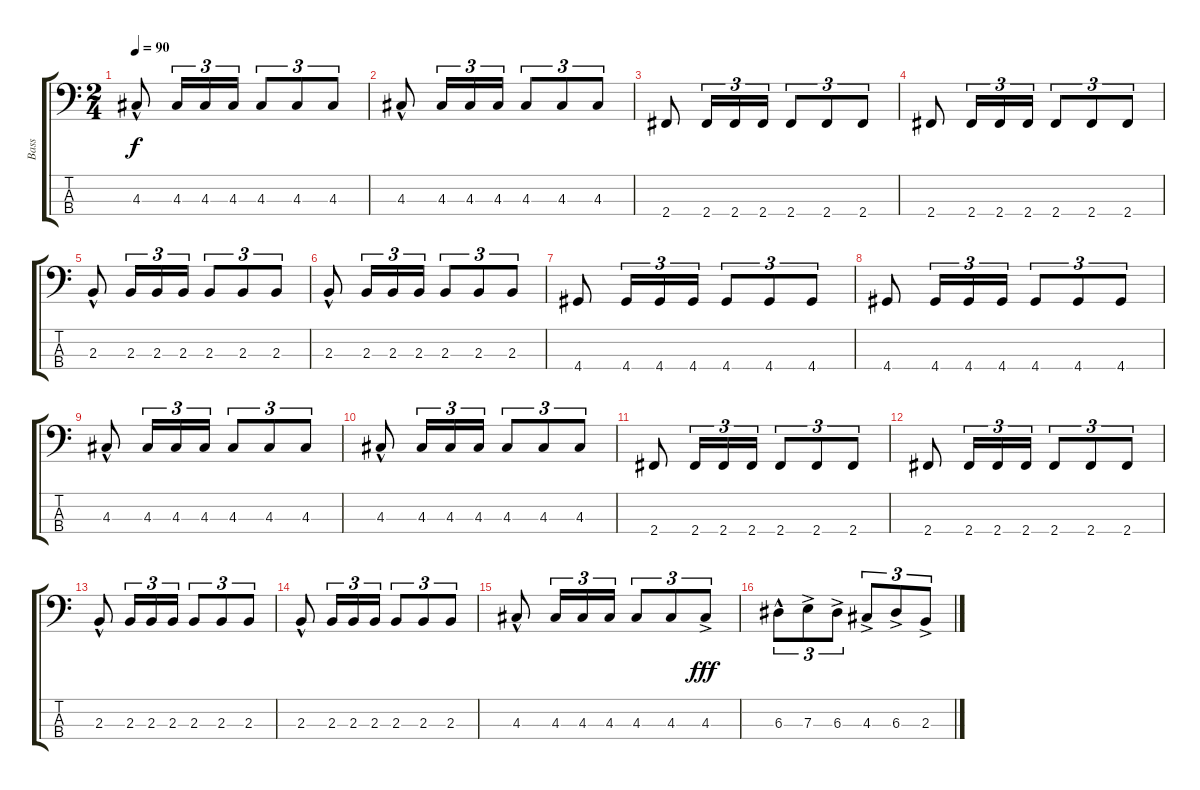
\track ("Bass" "Bass") {instrument electricbasspick}
\staff {score tabs}
\tuning (G2 D2 A1 E1) {hide}
\ts (2 4)
\tempo 90
\clef f4
\ks c
4.3{hac}.8{dy f} 4.3.16{tu (3 2)} 4.3.16{tu (3 2)} 4.3.16{tu (3 2)} 4.3.8{tu (3 2)} 4.3.8{tu (3 2)} 4.3.8{tu (3 2)} |
4.3{hac}.8 4.3.16{tu (3 2)} 4.3.16{tu (3 2)} 4.3.16{tu (3 2)} 4.3.8{tu (3 2)} 4.3.8{tu (3 2)} 4.3.8{tu (3 2)} |
2.4.8 2.4.16{tu (3 2)} 2.4.16{tu (3 2)} 2.4.16{tu (3 2)} 2.4.8{tu (3 2)} 2.4.8{tu (3 2)} 2.4.8{tu (3 2)} |
2.4.8 2.4.16{tu (3 2)} 2.4.16{tu (3 2)} 2.4.16{tu (3 2)} 2.4.8{tu (3 2)} 2.4.8{tu (3 2)} 2.4.8{tu (3 2)} |
2.3{hac}.8 2.3.16{tu (3 2)} 2.3.16{tu (3 2)} 2.3.16{tu (3 2)} 2.3.8{tu (3 2)} 2.3.8{tu (3 2)} 2.3.8{tu (3 2)} |
2.3{hac}.8 2.3.16{tu (3 2)} 2.3.16{tu (3 2)} 2.3.16{tu (3 2)} 2.3.8{tu (3 2)} 2.3.8{tu (3 2)} 2.3.8{tu (3 2)} |
4.4.8 4.4.16{tu (3 2)} 4.4.16{tu (3 2)} 4.4.16{tu (3 2)} 4.4.8{tu (3 2)} 4.4.8{tu (3 2)} 4.4.8{tu (3 2)} |
4.4.8 4.4.16{tu (3 2)} 4.4.16{tu (3 2)} 4.4.16{tu (3 2)} 4.4.8{tu (3 2)} 4.4.8{tu (3 2)} 4.4.8{tu (3 2)} |
4.3{hac}.8 4.3.16{tu (3 2)} 4.3.16{tu (3 2)} 4.3.16{tu (3 2)} 4.3.8{tu (3 2)} 4.3.8{tu (3 2)} 4.3.8{tu (3 2)} |
4.3{hac}.8 4.3.16{tu (3 2)} 4.3.16{tu (3 2)} 4.3.16{tu (3 2)} 4.3.8{tu (3 2)} 4.3.8{tu (3 2)} 4.3.8{tu (3 2)} |
2.4.8 2.4.16{tu (3 2)} 2.4.16{tu (3 2)} 2.4.16{tu (3 2)} 2.4.8{tu (3 2)} 2.4.8{tu (3 2)} 2.4.8{tu (3 2)} |
2.4.8 2.4.16{tu (3 2)} 2.4.16{tu (3 2)} 2.4.16{tu (3 2)} 2.4.8{tu (3 2)} 2.4.8{tu (3 2)} 2.4.8{tu (3 2)} |
2.3{hac}.8 2.3.16{tu (3 2)} 2.3.16{tu (3 2)} 2.3.16{tu (3 2)} 2.3.8{tu (3 2)} 2.3.8{tu (3 2)} 2.3.8{tu (3 2)} |
2.3{hac}.8 2.3.16{tu (3 2)} 2.3.16{tu (3 2)} 2.3.16{tu (3 2)} 2.3.8{tu (3 2)} 2.3.8{tu (3 2)} 2.3.8{tu (3 2)} |
4.3{hac}.8 4.3.16{tu (3 2)} 4.3.16{tu (3 2)} 4.3.16{tu (3 2)} 4.3.8{tu (3 2)} 4.3.8{tu (3 2)} 4.3{ac}.8{tu (3 2) dy fff} |
6.3{hac}.8{tu (3 2)} 7.3{ac}.8{tu (3 2)} 6.3{ac}.8{tu (3 2)} 4.3{ac}.8{tu (3 2)} 6.3{ac}.8{tu (3 2)} 2.3{ac}.8{tu (3 2)}
